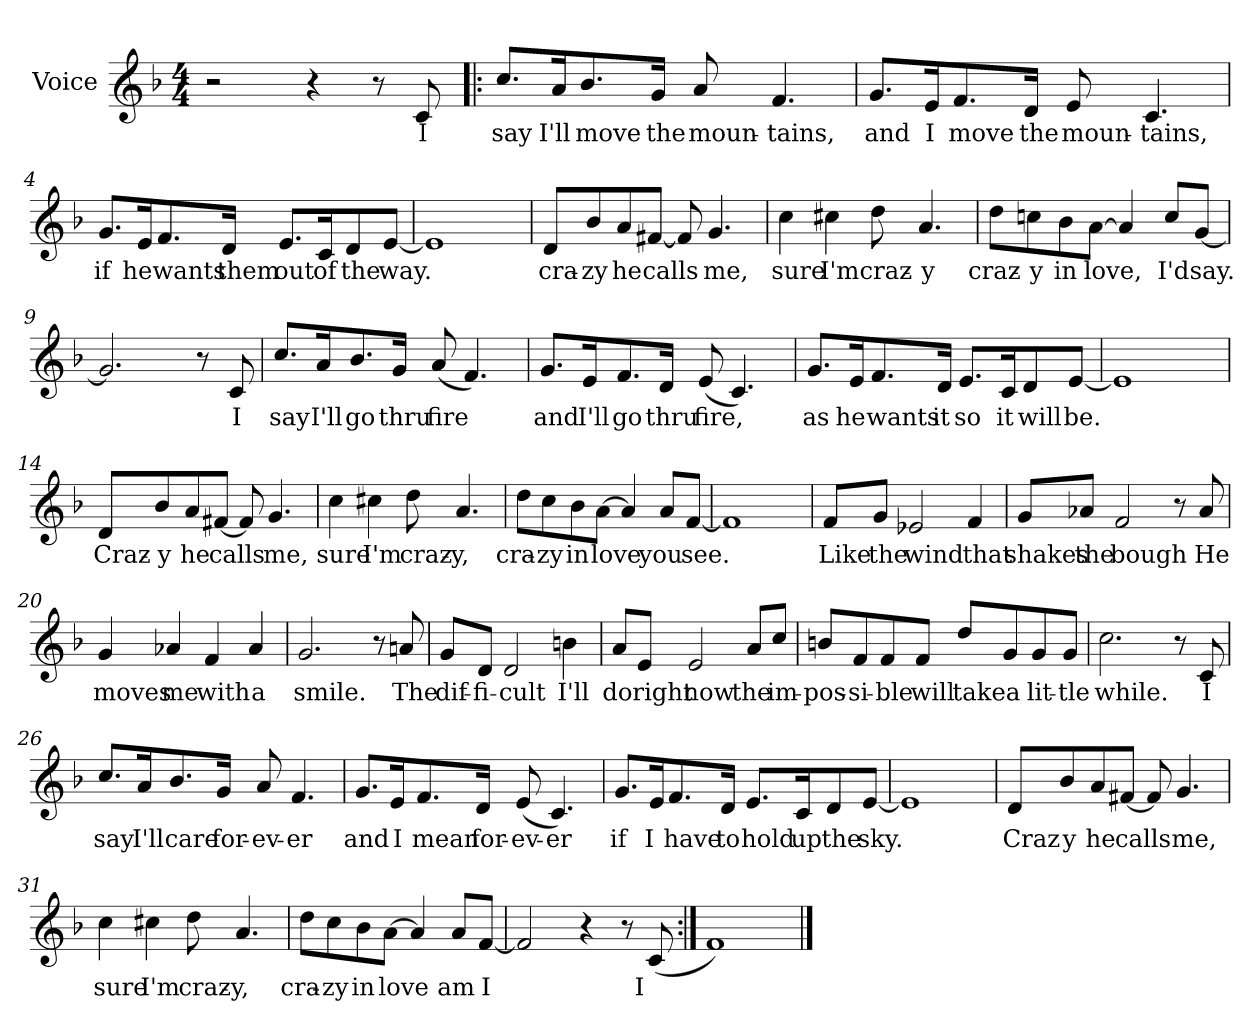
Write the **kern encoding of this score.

**kern	**text
*part1	*part1
*staff1	*staff1
*I"Voice	*
*I'Vo.	*
*clefG2	*
*k[b-]	*
*F:	*
*M4/4	*
=1	=1
2r	.
4r	.
8r	.
8c/	I
=2!|:	=2!|:
8.cc/L	say
16a/K	I'll
8.b-/	move
16g/Jk	the
8a/	moun-
4.f/	tains,
=3	=3
8.g/L	and
16e/K	I
8.f/	move
16d/Jk	the
8e/	-moun-
4.c/	tains,
!!LO:LB:g=z
=4	=4
8.g/L	if
16e/K	he
8.f/	wants
16d/Jk	them
8.e/L	out
16c/K	of
8d/	the
[8e/J	way.
=5	=5
1e]	.
=6	=6
8d/L	cra-
8b-/	zy
8a/	he
[8f#X/J	calls
8f#/]	.
4.g/	me,
!!LO:LB:g=z
=7	=7
4cc\	sure
4cc#X\	I'm
8dd\	craz-
4.a/	y
=8	=8
8dd\L	craz-
8ccn\	y
8b-\	in
[8a\J	love,
4a/]	.
8cc/L	I'd
[8g/J	say.
=9	=9
2.g/]	.
8r	.
8c/	I
!!LO:LB:g=z
=10	=10
8.cc/L	say
16a/K	I'll
8.b-/	go
16g/Jk	thru
(8a/	-fire
4.f/)	.
=11	=11
8.g/L	and
16e/K	I'll
8.f/	go
16d/Jk	thru
(8e/	-fire,
4.c/)	.
=12	=12
8.g/L	as
16e/K	he
8.f/	wants
16d/Jk	it
8.e/L	so
16c/K	it
8d/	will
[8e/J	be.
!!LO:LB:g=z
=13	=13
1e]	.
=14	=14
8d/L	Craz-
8b-/	y
8a/	he
[8f#X/J	calls
8f#/]	.
4.g/	me,
=15	=15
4cc\	sure
4cc#X\	I'm
8dd\	craz-
4.a/	y,
=16	=16
8dd\L	cra-
8cc\	zy
8b-\	in
[8a\J	love
4a/]	.
8a/L	you
[8f/J	see.
!!LO:LB:g=z
=17	=17
1f]	.
=18	=18
8f/L	Like
8g/J	the
2e-X/	wind
4f/	that
=19	=19
8g/L	shakes
8a-X/J	the
2f/	bough
8r	.
8a-/	He
=20	=20
4g/	moves
4a-X/	me
4f/	with
4a-/	a
!!LO:LB:g=z
=21	=21
2.g/	smile.
8r	.
8an/	The
=22	=22
8g/L	dif-
8d/J	fi-
2d/	cult
4bn\	I'll
=23	=23
8a/L	do
8e/J	right
2e/	now
8a/L	the
8cc/J	im-
!!LO:LB:g=z
=24	=24
8bn/L	pos-
8f/	si-
8f/	ble
8f/J	will
8dd/L	take
8g/	a
8g/	lit-
8g/J	tle
=25	=25
2.cc\	while.
8r	.
8c/	I
=26	=26
8.cc/L	say
16a/K	I'll
8.b-/	care
16g/Jk	for-
8a/	ev-
4.f/	er
!!LO:PB:g=z
=27	=27
8.g/L	and
16e/K	I
8.f/	mean
16d/Jk	for-
(8e/	-ev-
4.c/)	er
=28	=28
8.g/L	if
16e/K	I
8.f/	have
16d/Jk	to
8.e/L	hold
16c/K	up
8d/	the
[8e/J	sky.
=29	=29
1e]	.
=30	=30
8d/L	Craz
8b-/	y
8a/	he
[8f#X/J	calls
8f#/]	.
4.g/	me,
!!LO:LB:g=z
=31	=31
4cc\	sure
4cc#X\	I'm
8dd\	craz-
4.a/	y,
=32	=32
8dd\L	cra-
8cc\	zy
8b-\	in
[8a\J	love
4a/]	.
8a/L	am
[8f/J	I
=33	=33
2f/]	.
4r	.
8r	.
(8c/	I
=34:|!	=34:|!
1f)	.
==	==
*-	*-
